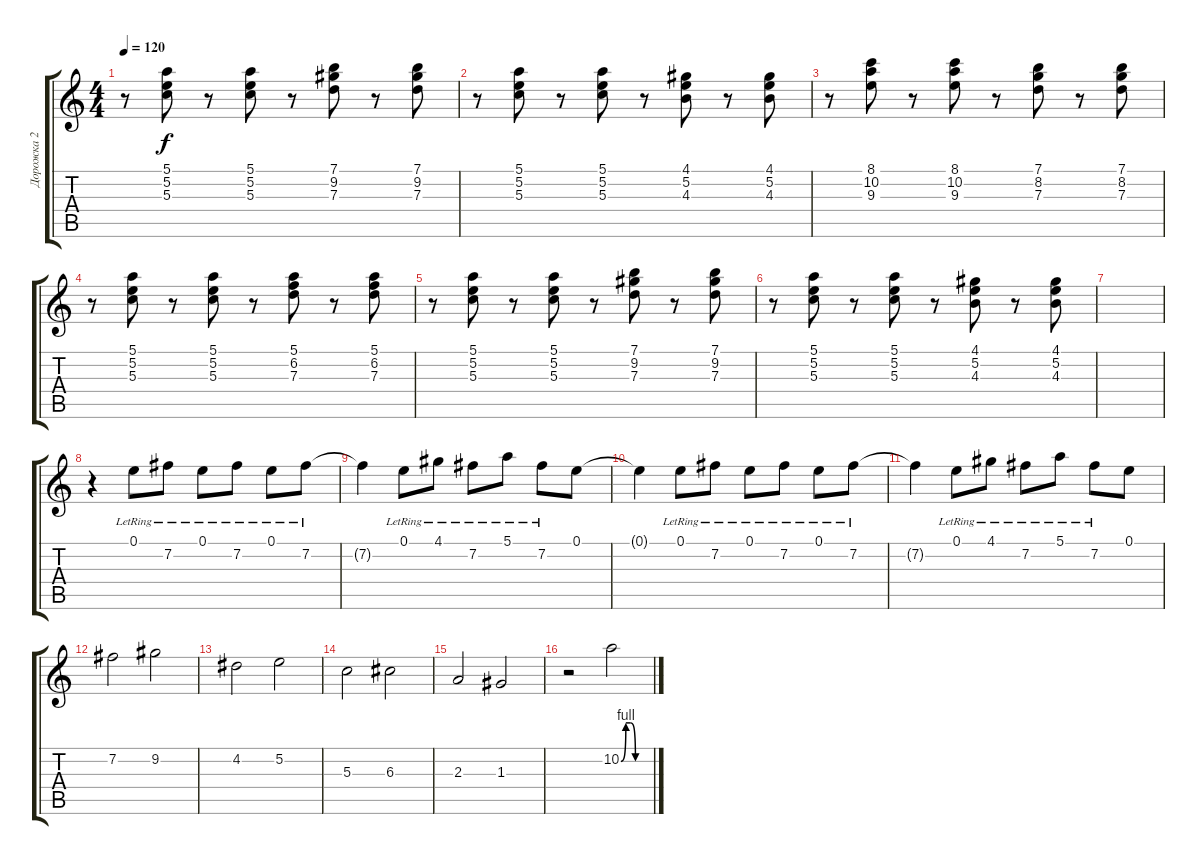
\track ("Дорожка 2" "Дорожка 2") {instrument distortionguitar}
\staff {score tabs}
\tuning (E4 B3 G3 D3 A2 D2) {hide}
\ts (4 4)
\tempo 120
\clef g2
\ks c
r.8{dy f} (5.1 5.2 5.3).8 r.8 (5.1 5.2 5.3).8 r.8 (7.1 9.2 7.3).8 r.8 (7.1 9.2 7.3).8 |
r.8 (5.1 5.2 5.3).8 r.8 (5.1 5.2 5.3).8 r.8 (4.1 5.2 4.3).8 r.8 (4.1 5.2 4.3).8 |
r.8 (8.1 10.2 9.3).8 r.8 (8.1 10.2 9.3).8 r.8 (7.1 8.2 7.3).8 r.8 (7.1 8.2 7.3).8 |
r.8 (5.1 5.2 5.3).8 r.8 (5.1 5.2 5.3).8 r.8 (5.1 6.2 7.3).8 r.8 (5.1 6.2 7.3).8 |
r.8 (5.1 5.2 5.3).8 r.8 (5.1 5.2 5.3).8 r.8 (7.1 9.2 7.3).8 r.8 (7.1 9.2 7.3).8 |
r.8 (5.1 5.2 5.3).8 r.8 (5.1 5.2 5.3).8 r.8 (4.1 5.2 4.3).8 r.8 (4.1 5.2 4.3).8 |
|
r.4{volume 11 instrument electricguitarjazz} 0.1{lr}.8 7.2{lr}.8 0.1{lr}.8 7.2{lr}.8 0.1{lr}.8 7.2{lr}.8 |
7.2{t}.4 0.1{lr}.8 4.1{lr}.8 7.2{lr}.8 5.1{lr}.8 7.2{lr}.8 0.1.8 |
0.1{t}.4 0.1{lr}.8 7.2{lr}.8 0.1{lr}.8 7.2{lr}.8 0.1{lr}.8 7.2{lr}.8 |
7.2{t}.4 0.1{lr}.8 4.1{lr}.8 7.2{lr}.8 5.1{lr}.8 7.2{lr}.8 0.1.8 |
7.2.2 9.2.2 |
4.2.2 5.2.2 |
5.3.2 6.3.2 |
2.3.2 1.3.2 |
r.2{volume 11 instrument distortionguitar} 10.2{be (custom 0 0 10 4 20 4 30 0 60 0)}.2
